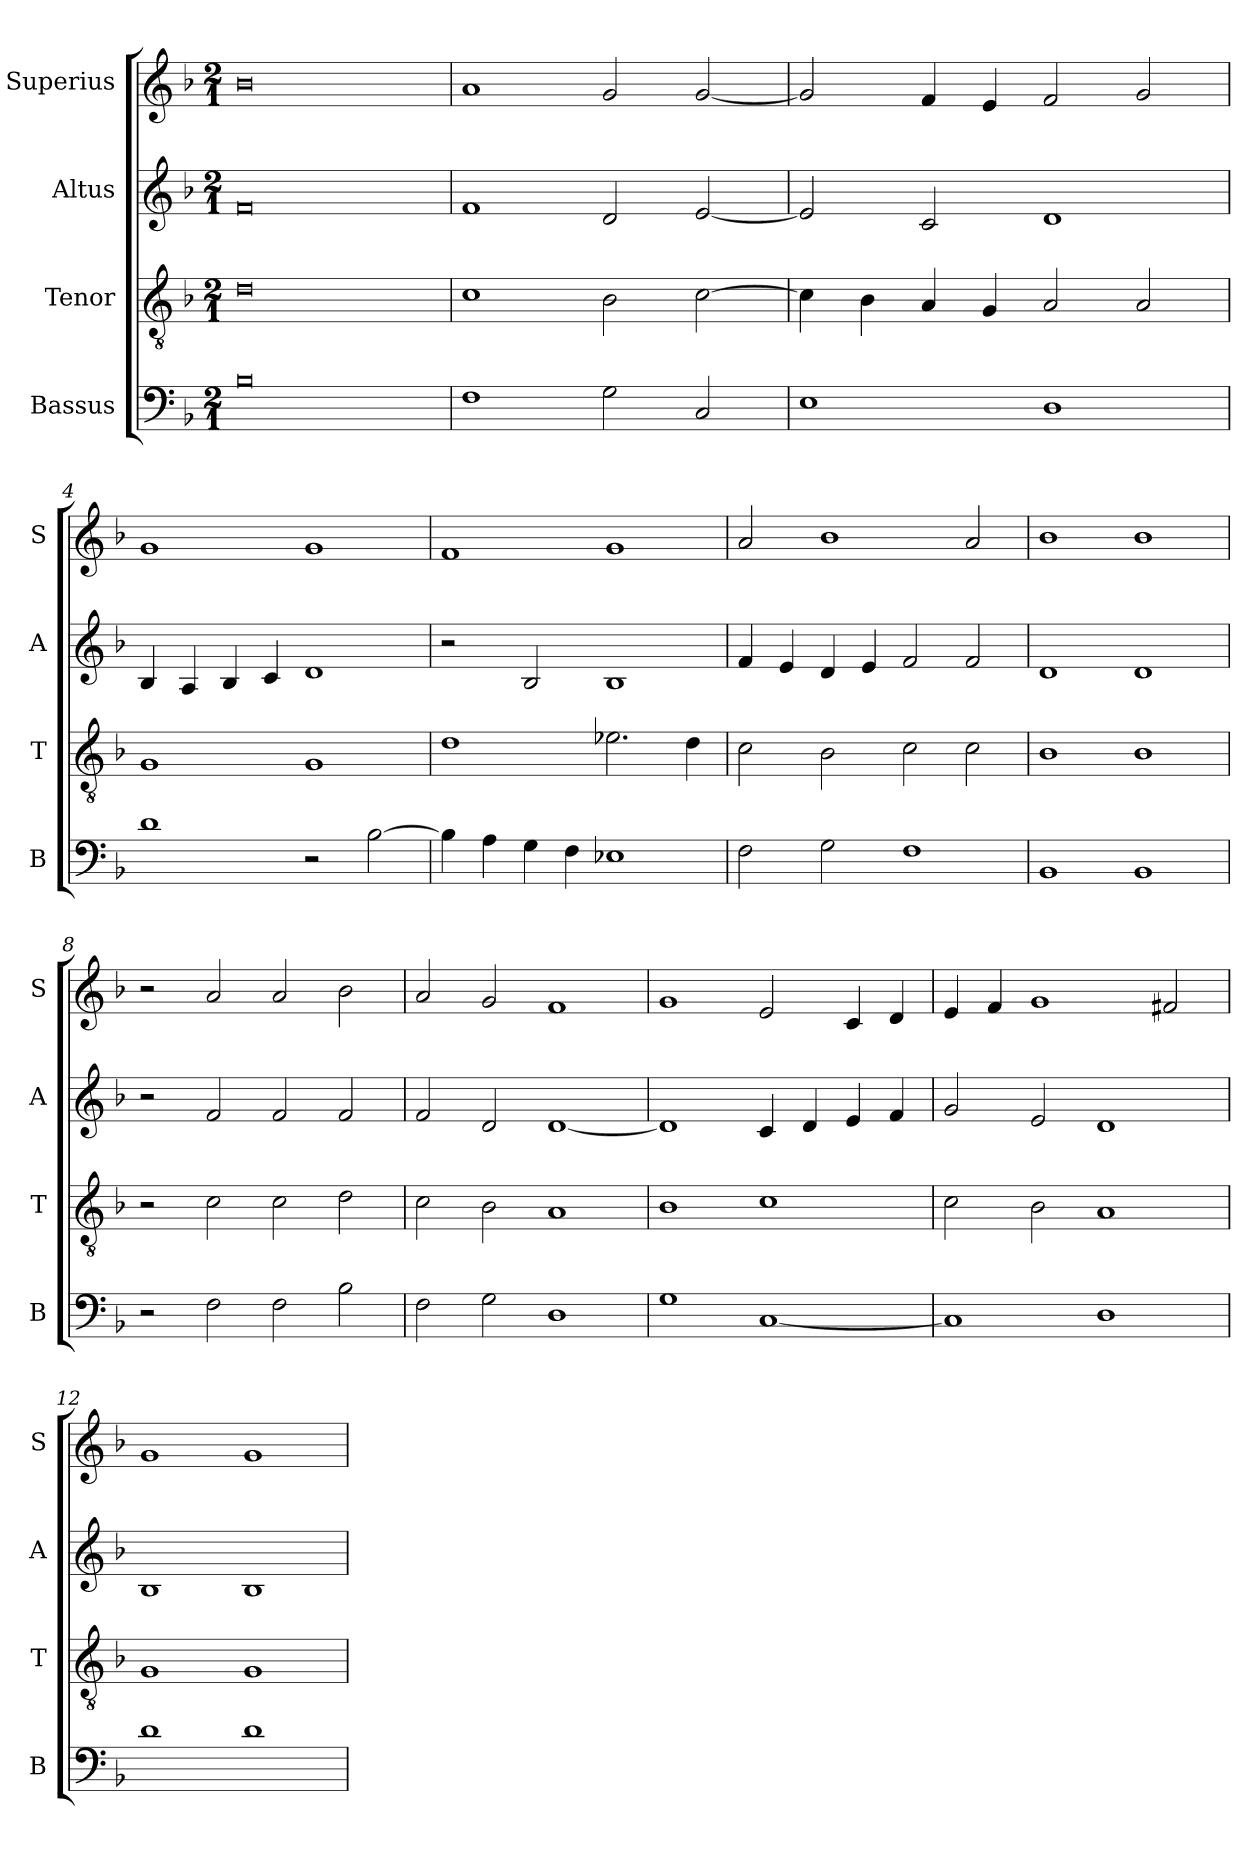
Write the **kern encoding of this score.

**kern	**kern	**kern	**kern
*part4	*part3	*part2	*part1
*staff4	*staff3	*staff2	*staff1
*I"Bassus	*I"Tenor	*I"Altus	*I"Superius
*I'B	*I'T	*I'A	*I'S
*clefF4	*clefGv2	*clefG2	*clefG2
*k[b-]	*k[b-]	*k[b-]	*k[b-]
*F:	*F:	*F:	*F:
*M2/1	*M2/1	*M2/1	*M2/1
=1	=1	=1	=1
0B-	0d	0f	0b-
=2	=2	=2	=2
1F	1c	1f	1a
2G	2B-	2d	2g
2C	[2c	[2e	[2g
=3	=3	=3	=3
1E	4c]	2e]	2g]
.	4B-	.	.
.	4A	2c	4f
.	4G	.	4e
1D	2A	1d	2f
.	2A	.	2g
=4	=4	=4	=4
1d	1G	4B-	1g
.	.	4A	.
.	.	4B-	.
.	.	4c	.
2r	1G	1d	1g
[2B-	.	.	.
=5	=5	=5	=5
4B-]	1d	2r	1f
4A	.	.	.
4G	.	2B-	.
4F	.	.	.
1E-X	2.e-X	1B-	1g
.	4d	.	.
=6	=6	=6	=6
2F	2c	4f	2a
.	.	4e	.
2G	2B-	4d	1b-
.	.	4e	.
1F	2c	2f	.
.	2c	2f	2a
=7	=7	=7	=7
1BB-	1B-	1d	1b-
1BB-	1B-	1d	1b-
=8	=8	=8	=8
2r	2r	2r	2r
2F	2c	2f	2a
2F	2c	2f	2a
2B-	2d	2f	2b-
=9	=9	=9	=9
2F	2c	2f	2a
2G	2B-	2d	2g
1D	1A	[1d	1f
=10	=10	=10	=10
1G	1B-	1d]	1g
[1C	1c	4c	2e
.	.	4d	.
.	.	4e	4c
.	.	4f	4d
=11	=11	=11	=11
1C]	2c	2g	4e
.	.	.	4f
.	2B-	2e	1g
1D	1A	1d	.
.	.	.	2f#X
=12	=12	=12	=12
1d	1G	1B-	1g
1d	1G	1B-	1g
=	=	=	=
*-	*-	*-	*-
